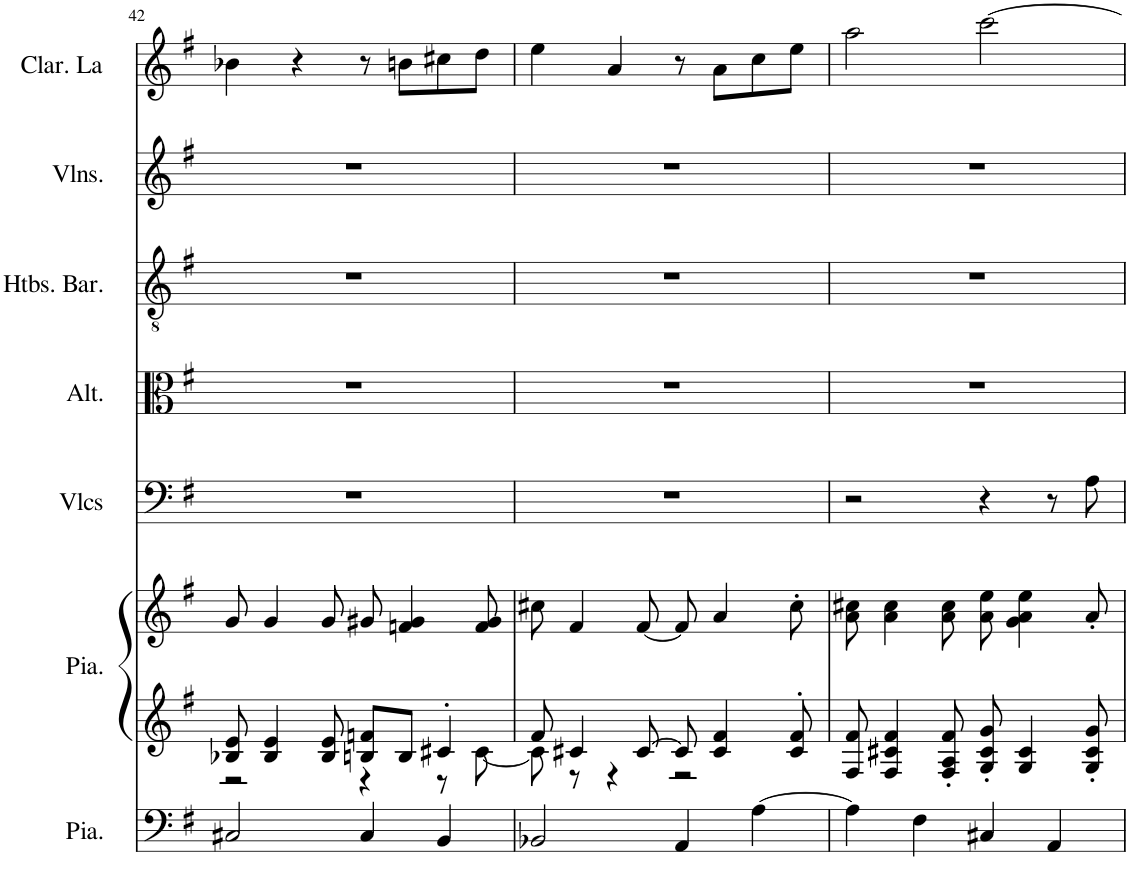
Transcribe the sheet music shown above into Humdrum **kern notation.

**kern	**kern	**kern	**kern	**kern	**kern	**kern	**kern
*part7	*part6	*part6	*part5	*part4	*part3	*part2	*part1
*staff8	*staff7	*staff6	*staff5	*staff4	*staff3	*staff2	*staff1
*I"Piano, Pedals	*I"Piano, Organ	*	*I"Violoncelles, Bass	*I"Altos, Tenor	*I"Hautbois Baryton, Alto	*I"Violons, Soprano	*I"Clarinette en La, Soprano solo
*I'Pia.	*I'Pia.	*	*I'Vlcs	*I'Alt.	*I'Htbs. Bar.	*I'Vlns.	*I'Clar. La
!!LO:PB:g=z
*clefF4	*clefG2	*clefG2	*clefF4	*clefC3	*clefGv2	*clefG2	*clefG2
*	*	*	*	*	*	*	*Trd2c3
*k[f#]	*k[f#]	*k[f#]	*k[f#]	*k[f#]	*k[f#]	*k[f#]	*k[f#]
*M4/4	*M4/4	*M4/4	*M4/4	*M4/4	*M4/4	*M4/4	*M4/4
=42	=42	=42	=42	=42	=42	=42	=42
*	*^	*	*	*	*	*	*
2C#X/	8B-X/ 8e/	2r	8g/	1r	1r	1r	1r	4b-X\
.	4B-/ 4e/	.	4g/	.	.	.	.	.
.	.	.	.	.	.	.	.	4r
.	8B-/ 8e/	.	8g/	.	.	.	.	.
4C#/	8Bn/ 8fn/L	4r	8g#X/	.	.	.	.	8r
.	8B/J	.	4fn/ 4g#/	.	.	.	.	8bn\L
4BB/	4c#X'/	8r	.	.	.	.	.	8cc#X\
.	.	[8c#\	8f/ 8g#/	.	.	.	.	8dd\J
=43	=43	=43	=43	=43	=43	=43	=43	=43
2BB-X/	8f#/	8c#\]	8cc#X\	1r	1r	1r	1r	4ee\
.	4c#X/	8r	4f#/	.	.	.	.	.
.	.	4r	.	.	.	.	.	4a/
.	[8c#/	.	[8f#/	.	.	.	.	.
4AA/	8c#/]	2r	8f#/]	.	.	.	.	8r
.	4c#/ 4f#/	.	4a/	.	.	.	.	8a\L
[4A\	.	.	.	.	.	.	.	8cc\
.	8c#/' 8f#/'	.	8cc#'\	.	.	.	.	8ee\J
*	*v	*v	*	*	*	*	*	*
=44	=44	=44	=44	=44	=44	=44	=44
4A\]	8F#/ 8f#/	8a\ 8cc#X\	2r	1r	1r	1r	2aa\
.	4F#/ 4c#X/ 4f#/	4a\ 4cc#\	.	.	.	.	.
4F#\	.	.	.	.	.	.	.
.	8F#/' 8A/' 8f#/'	8a\ 8cc#\	.	.	.	.	.
4C#X/	8G/' 8c#/' 8g/'	8a\ 8ee\	4r	.	.	.	[2ccc\
.	4G/ 4c#/	4g\ 4a\ 4ee\	.	.	.	.	.
4AA/	.	.	8r	.	.	.	.
.	8G/' 8c#/' 8g/'	8a'/	8A\	.	.	.	.
=	=	=	=	=	=	=	=
*-	*-	*-	*-	*-	*-	*-	*-
